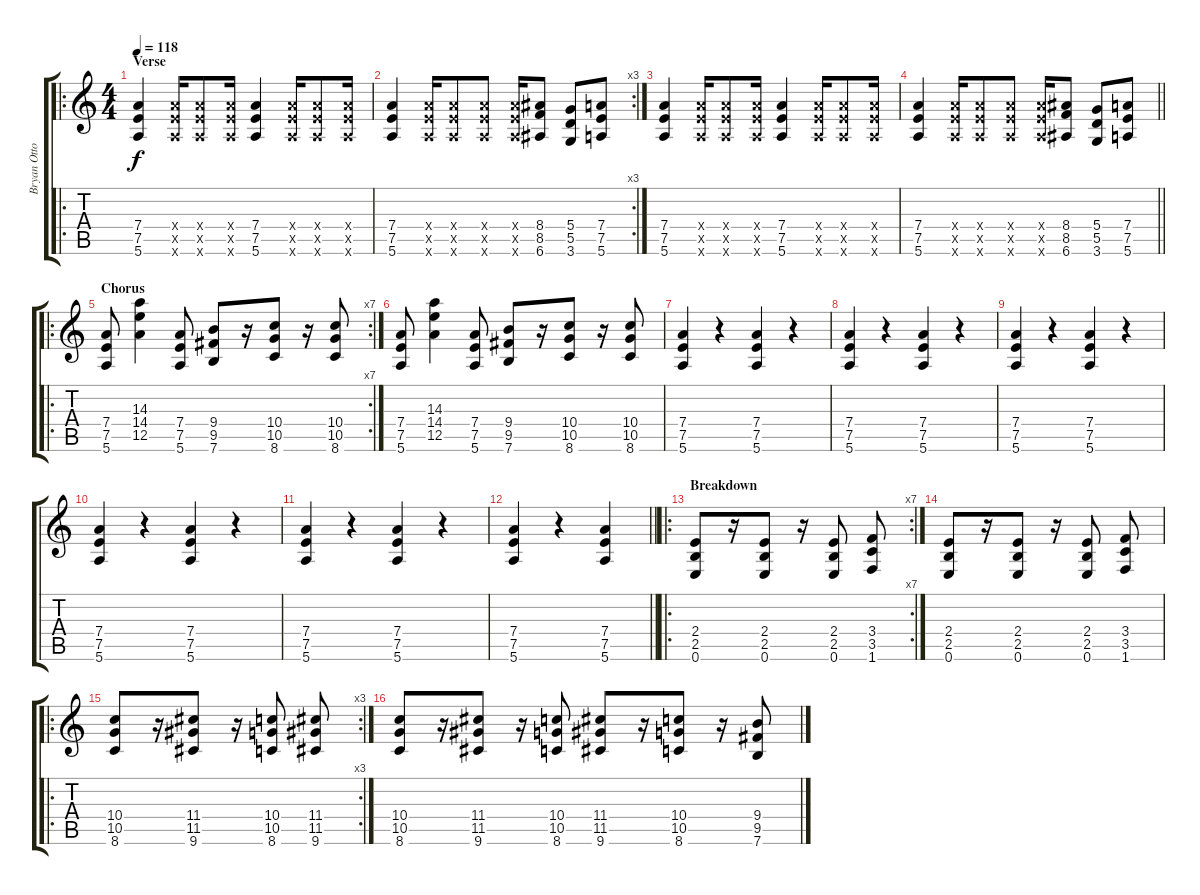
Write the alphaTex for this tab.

\track ("Bryan Ottoson (R.I.P.)" "Bryan Otto") {instrument distortionguitar}
\staff {score tabs}
\tuning (E4 B3 G3 D3 A2 E2) {hide}
\ro
\ts (4 4)
\section ("" "Verse")
\tempo 118
\clef g2
\ks c
(7.4 7.5 5.6).4{dy f} (7.4{x} 7.5{x} 5.6{x}).16 (7.4{x} 7.5{x} 5.6{x}).8 (7.4{x} 7.5{x} 5.6{x}).16 (7.4 7.5 5.6).4 (7.4{x} 7.5{x} 5.6{x}).16 (7.4{x} 7.5{x} 5.6{x}).8 (7.4{x} 7.5{x} 5.6{x}).16 |
\rc 3
(7.4 7.5 5.6).4 (7.4{x} 7.5{x} 5.6{x}).16 (7.4{x} 7.5{x} 5.6{x}).8 (7.4{x} 7.5{x} 5.6{x}).8 (7.4{x} 7.5{x} 5.6{x}).16 (8.4 8.5 6.6).8 (5.4 5.5 3.6).8 (7.4 7.5 5.6).8 |
(7.4 7.5 5.6).4 (7.4{x} 7.5{x} 5.6{x}).16 (7.4{x} 7.5{x} 5.6{x}).8 (7.4{x} 7.5{x} 5.6{x}).16 (7.4 7.5 5.6).4 (7.4{x} 7.5{x} 5.6{x}).16 (7.4{x} 7.5{x} 5.6{x}).8 (7.4{x} 7.5{x} 5.6{x}).16 |
\barLineRight lightlight
(7.4 7.5 5.6).4 (7.4{x} 7.5{x} 5.6{x}).16 (7.4{x} 7.5{x} 5.6{x}).8 (7.4{x} 7.5{x} 5.6{x}).8 (7.4{x} 7.5{x} 5.6{x}).16 (8.4 8.5 6.6).8 (5.4 5.5 3.6).8 (7.4 7.5 5.6).8 |
\ro
\rc 7
\section ("" "Chorus")
(7.4 7.5 5.6).8 (14.3 14.4 12.5).4 (7.4 7.5 5.6).8 (9.4 9.5 7.6).8 r.16 (10.4 10.5 8.6).8 r.16 (10.4 10.5 8.6).8 |
(7.4 7.5 5.6).8 (14.3 14.4 12.5).4 (7.4 7.5 5.6).8 (9.4 9.5 7.6).8 r.16 (10.4 10.5 8.6).8 r.16 (10.4 10.5 8.6).8 |
(7.4 7.5 5.6).4 r.4 (7.4 7.5 5.6).4 r.4 |
(7.4 7.5 5.6).4 r.4 (7.4 7.5 5.6).4 r.4 |
(7.4 7.5 5.6).4 r.4 (7.4 7.5 5.6).4 r.4 |
(7.4 7.5 5.6).4 r.4 (7.4 7.5 5.6).4 r.4 |
(7.4 7.5 5.6).4 r.4 (7.4 7.5 5.6).4 r.4 |
\barLineRight lightlight
(7.4 7.5 5.6).4 r.4 (7.4 7.5 5.6).4 |
\ro
\rc 7
\section ("" "Breakdown")
(2.4 2.5 0.6).8 r.16 (2.4 2.5 0.6).8 r.16 (2.4 2.5 0.6).8 (3.4 3.5 1.6).8 |
(2.4 2.5 0.6).8 r.16 (2.4 2.5 0.6).8 r.16 (2.4 2.5 0.6).8 (3.4 3.5 1.6).8 |
\ro
\rc 3
(10.4 10.5 8.6).8 r.16 (11.4 11.5 9.6).8 r.16 (10.4 10.5 8.6).8 (11.4 11.5 9.6).8 |
(10.4 10.5 8.6).8 r.16 (11.4 11.5 9.6).8 r.16 (10.4 10.5 8.6).8 (11.4 11.5 9.6).8 r.16 (10.4 10.5 8.6).8 r.16 (9.4 9.5 7.6).8
